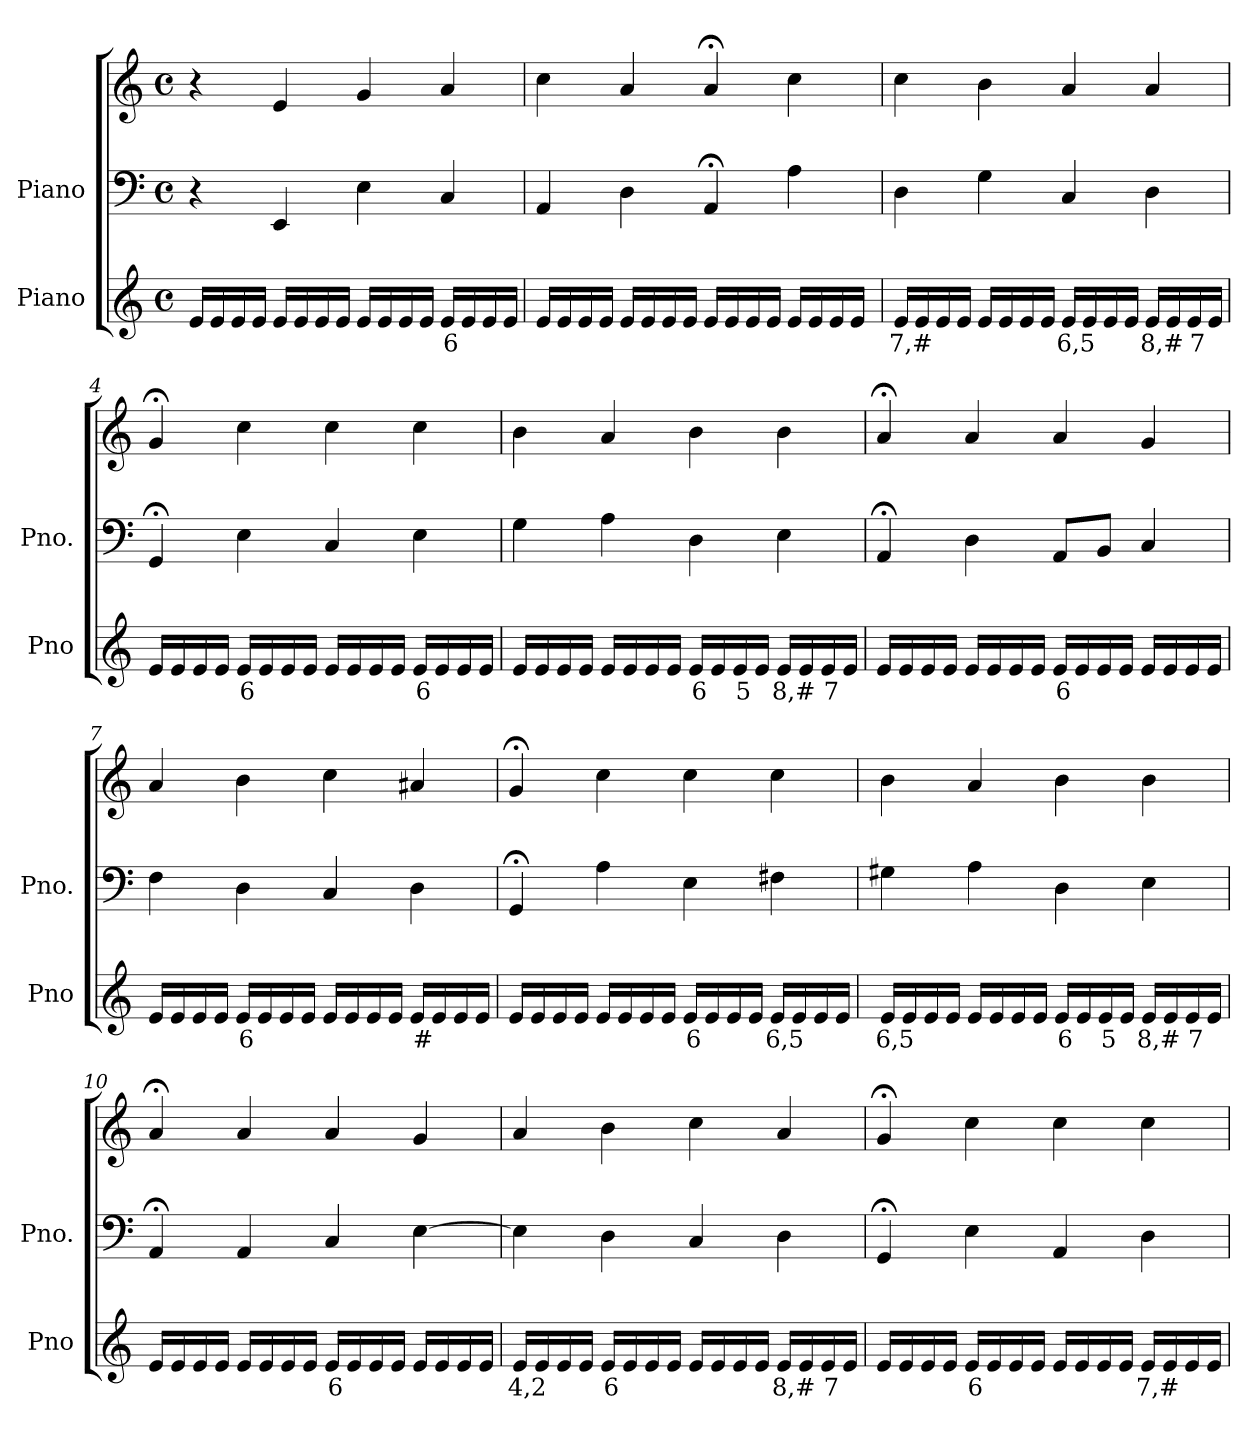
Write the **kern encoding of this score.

**kern	**text	**kern	**kern
*part2	*part2	*part1	*part1
*staff3	*staff3	*staff2	*staff1
*I"Piano	*	*I"Piano	*
*I'Pno	*	*I'Pno.	*
*clefG2	*	*clefF4	*clefG2
*k[]	*	*k[]	*k[]
*M4/4	*	*M4/4	*M4/4
*met(c)	*	*met(c)	*met(c)
=1	=1	=1	=1
16e/LL	.	4r	4r
16e/	.	.	.
16e/	.	.	.
16e/JJ	.	.	.
16e/LL	.	4EE/	4e/
16e/	.	.	.
16e/	.	.	.
16e/JJ	.	.	.
16e/LL	.	4E\	4g/
16e/	.	.	.
16e/	.	.	.
16e/JJ	.	.	.
!	!LO:LY:b	!	!
16e/LL	6	4C/	4a/
16e/	.	.	.
16e/	.	.	.
16e/JJ	.	.	.
=2	=2	=2	=2
16e/LL	.	4AA/	4cc\
16e/	.	.	.
16e/	.	.	.
16e/JJ	.	.	.
16e/LL	.	4D\	4a/
16e/	.	.	.
16e/	.	.	.
16e/JJ	.	.	.
16e/LL	.	4AA;</	4a;</
16e/	.	.	.
16e/	.	.	.
16e/JJ	.	.	.
16e/LL	.	4A\	4cc\
16e/	.	.	.
16e/	.	.	.
16e/JJ	.	.	.
=3	=3	=3	=3
!	!LO:LY:b	!	!
16e/LL	7,#	4D\	4cc\
16e/	.	.	.
16e/	.	.	.
16e/JJ	.	.	.
16e/LL	.	4G\	4b\
16e/	.	.	.
16e/	.	.	.
16e/JJ	.	.	.
!	!LO:LY:b	!	!
16e/LL	6,5	4C/	4a/
16e/	.	.	.
16e/	.	.	.
16e/JJ	.	.	.
!	!LO:LY:b	!	!
16e/LL	8,#	4D\	4a/
16e/	.	.	.
!	!LO:LY:b	!	!
16e/	7	.	.
16e/JJ	.	.	.
=4	=4	=4	=4
16e/LL	.	4GG;</	4g;</
16e/	.	.	.
16e/	.	.	.
16e/JJ	.	.	.
!	!LO:LY:b	!	!
16e/LL	6	4E\	4cc\
16e/	.	.	.
16e/	.	.	.
16e/JJ	.	.	.
16e/LL	.	4C/	4cc\
16e/	.	.	.
16e/	.	.	.
16e/JJ	.	.	.
!	!LO:LY:b	!	!
16e/LL	6	4E\	4cc\
16e/	.	.	.
16e/	.	.	.
16e/JJ	.	.	.
=5	=5	=5	=5
16e/LL	.	4G\	4b\
16e/	.	.	.
16e/	.	.	.
16e/JJ	.	.	.
16e/LL	.	4A\	4a/
16e/	.	.	.
16e/	.	.	.
16e/JJ	.	.	.
!	!LO:LY:b	!	!
16e/LL	6	4D\	4b\
16e/	.	.	.
!	!LO:LY:b	!	!
16e/	5	.	.
16e/JJ	.	.	.
!	!LO:LY:b	!	!
16e/LL	8,#	4E\	4b\
16e/	.	.	.
!	!LO:LY:b	!	!
16e/	7	.	.
16e/JJ	.	.	.
=6	=6	=6	=6
16e/LL	.	4AA;</	4a;</
16e/	.	.	.
16e/	.	.	.
16e/JJ	.	.	.
16e/LL	.	4D\	4a/
16e/	.	.	.
16e/	.	.	.
16e/JJ	.	.	.
!	!LO:LY:b	!	!
16e/LL	6	8AA/L	4a/
16e/	.	.	.
16e/	.	8BB/J	.
16e/JJ	.	.	.
16e/LL	.	4C/	4g/
16e/	.	.	.
16e/	.	.	.
16e/JJ	.	.	.
=7	=7	=7	=7
16e/LL	.	4F\	4a/
16e/	.	.	.
16e/	.	.	.
16e/JJ	.	.	.
!	!LO:LY:b	!	!
16e/LL	6	4D\	4b\
16e/	.	.	.
16e/	.	.	.
16e/JJ	.	.	.
16e/LL	.	4C/	4cc\
16e/	.	.	.
16e/	.	.	.
16e/JJ	.	.	.
!	!LO:LY:b	!	!
16e/LL	#	4D\	4a#X/
16e/	.	.	.
16e/	.	.	.
16e/JJ	.	.	.
=8	=8	=8	=8
16e/LL	.	4GG;</	4g;</
16e/	.	.	.
16e/	.	.	.
16e/JJ	.	.	.
16e/LL	.	4A\	4cc\
16e/	.	.	.
16e/	.	.	.
16e/JJ	.	.	.
!	!LO:LY:b	!	!
16e/LL	6	4E\	4cc\
16e/	.	.	.
16e/	.	.	.
16e/JJ	.	.	.
!	!LO:LY:b	!	!
16e/LL	6,5	4F#X\	4cc\
16e/	.	.	.
16e/	.	.	.
16e/JJ	.	.	.
=9	=9	=9	=9
!	!LO:LY:b	!	!
16e/LL	6,5	4G#X\	4b\
16e/	.	.	.
16e/	.	.	.
16e/JJ	.	.	.
16e/LL	.	4A\	4a/
16e/	.	.	.
16e/	.	.	.
16e/JJ	.	.	.
!	!LO:LY:b	!	!
16e/LL	6	4D\	4b\
16e/	.	.	.
!	!LO:LY:b	!	!
16e/	5	.	.
16e/JJ	.	.	.
!	!LO:LY:b	!	!
16e/LL	8,#	4E\	4b\
16e/	.	.	.
!	!LO:LY:b	!	!
16e/	7	.	.
16e/JJ	.	.	.
=10	=10	=10	=10
16e/LL	.	4AA;</	4a;</
16e/	.	.	.
16e/	.	.	.
16e/JJ	.	.	.
16e/LL	.	4AA/	4a/
16e/	.	.	.
16e/	.	.	.
16e/JJ	.	.	.
!	!LO:LY:b	!	!
16e/LL	6	4C/	4a/
16e/	.	.	.
16e/	.	.	.
16e/JJ	.	.	.
16e/LL	.	[4E\	4g/
16e/	.	.	.
16e/	.	.	.
16e/JJ	.	.	.
=11	=11	=11	=11
!	!LO:LY:b	!	!
16e/LL	4,2	4E\]	4a/
16e/	.	.	.
16e/	.	.	.
16e/JJ	.	.	.
!	!LO:LY:b	!	!
16e/LL	6	4D\	4b\
16e/	.	.	.
16e/	.	.	.
16e/JJ	.	.	.
16e/LL	.	4C/	4cc\
16e/	.	.	.
16e/	.	.	.
16e/JJ	.	.	.
!	!LO:LY:b	!	!
16e/LL	8,#	4D\	4a/
16e/	.	.	.
!	!LO:LY:b	!	!
16e/	7	.	.
16e/JJ	.	.	.
=12	=12	=12	=12
16e/LL	.	4GG;</	4g;</
16e/	.	.	.
16e/	.	.	.
16e/JJ	.	.	.
!	!LO:LY:b	!	!
16e/LL	6	4E\	4cc\
16e/	.	.	.
16e/	.	.	.
16e/JJ	.	.	.
16e/LL	.	4AA/	4cc\
16e/	.	.	.
16e/	.	.	.
16e/JJ	.	.	.
!	!LO:LY:b	!	!
16e/LL	7,#	4D\	4cc\
16e/	.	.	.
16e/	.	.	.
16e/JJ	.	.	.
=	=	=	=
*-	*-	*-	*-
